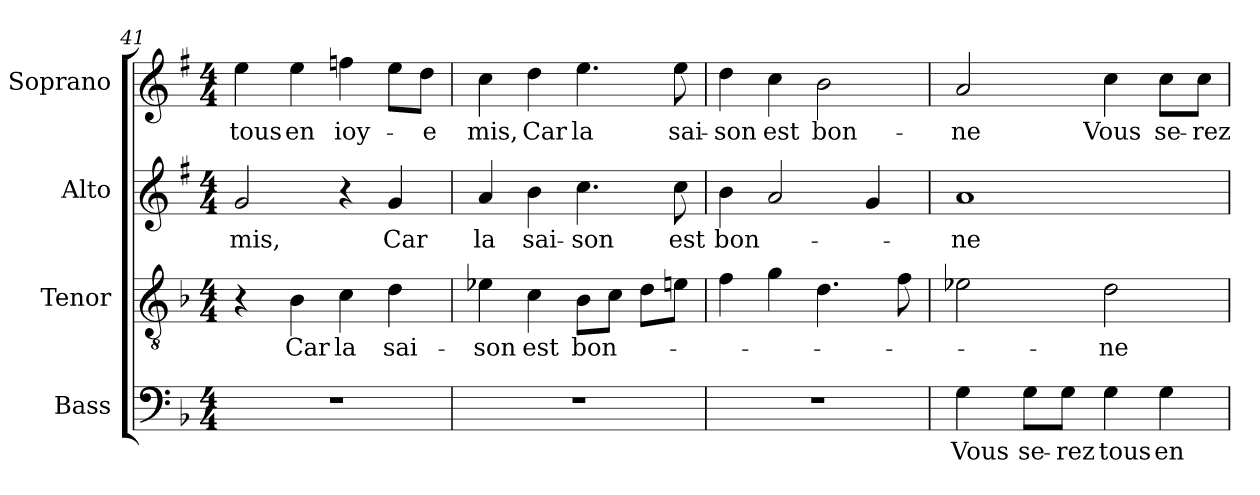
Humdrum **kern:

**kern	**text	**kern	**text	**kern	**text	**kern	**text
*part4	*part4	*part3	*part3	*part2	*part2	*part1	*part1
*staff4	*staff4	*staff3	*staff3	*staff2	*staff2	*staff1	*staff1
*I"Bass	*	*I"Tenor	*	*I"Alto	*	*I"Soprano	*
*I'Bass	*	*I'Tenor	*	*I'Alto	*	*I'Soprano	*
*clefF4	*	*clefGv2	*	*clefG2	*	*clefG2	*
*	*	*	*	*ITrd1c2	*	*ITrd1c2	*
*k[b-]	*	*k[b-]	*	*k[b-]	*	*k[b-]	*
*d:	*	*d:	*	*d:	*	*d:	*
*M4/4	*	*M4/4	*	*M4/4	*	*M4/4	*
=41	=41	=41	=41	=41	=41	=41	=41
!	!	!	!	!	!LO:LY:b:color=#000000	!	!
!	!	!	!	!	!	!	!LO:LY:b:color=#000000
1r	.	4r	.	2fi/	mis,	4ddi\	tous
!	!	!	!LO:LY:b:color=#000000	!	!	!	!
!	!	!	!	!	!	!	!LO:LY:b:color=#000000
.	.	4B-i\	Car	.	.	4ddi\	en
!	!	!	!LO:LY:b:color=#000000	!	!	!	!
!	!	!	!	!	!	!	!LO:LY:b:color=#000000
.	.	4ci\	la	4r	.	4ee-Xi\	ioy-
!	!	!	!LO:LY:b:color=#000000	!	!	!	!
!	!	!	!	!	!LO:LY:b:color=#000000	!	!
.	.	4di\	sai-	4fi/	Car	8ddi\L	.
!	!	!	!	!	!	!	!LO:LY:b:color=#000000
.	.	.	.	.	.	8cci\J	-e
=42	=42	=42	=42	=42	=42	=42	=42
!	!	!	!LO:LY:b:color=#000000	!	!	!	!
!	!	!	!	!	!LO:LY:b:color=#000000	!	!
!	!	!	!	!	!	!	!LO:LY:b:color=#000000
1r	.	4e-Xi\	-son	4gi/	la	4b-i\	mis,
!	!	!	!LO:LY:b:color=#000000	!	!	!	!
!	!	!	!	!	!LO:LY:b:color=#000000	!	!
!	!	!	!	!	!	!	!LO:LY:b:color=#000000
.	.	4ci\	est	4ai\	sai-	4cci\	Car
!	!	!	!LO:LY:b:color=#000000	!	!	!	!
!	!	!	!	!	!LO:LY:b:color=#000000	!	!
!	!	!	!	!	!	!	!LO:LY:b:color=#000000
.	.	8B-i\L	bon-	4.b-i\	-son	4.ddi\	la
.	.	8ci\J	.	.	.	.	.
.	.	8di\L	.	.	.	.	.
!	!	!	!	!	!LO:LY:b:color=#000000	!	!
!	!	!	!	!	!	!	!LO:LY:b:color=#000000
.	.	8eni\J	.	8b-i\	est	8ddi\	sai-
!!LO:LB:g=z
=43	=43	=43	=43	=43	=43	=43	=43
!	!	!	!	!	!LO:LY:b:color=#000000	!	!
!	!	!	!	!	!	!	!LO:LY:b:color=#000000
1r	.	4fi\	.	4ai\	bon-	4cci\	-son
!	!	!	!	!	!	!	!LO:LY:b:color=#000000
.	.	4gi\	.	2gi/	.	4b-i\	est
!	!	!	!	!	!	!	!LO:LY:b:color=#000000
.	.	4.di\	.	.	.	2ai\	bon-
.	.	.	.	4fi/	.	.	.
.	.	8fi\	.	.	.	.	.
=44	=44	=44	=44	=44	=44	=44	=44
!	!LO:LY:b:color=#000000	!	!	!	!	!	!
!	!	!	!	!	!LO:LY:b:color=#000000	!	!
!	!	!	!	!	!	!	!LO:LY:b:color=#000000
4Gi\	Vous	2e-Xi\	.	1gi	-ne	2gi/	-ne
!	!LO:LY:b:color=#000000	!	!	!	!	!	!
8Gi\L	se-	.	.	.	.	.	.
!	!LO:LY:b:color=#000000	!	!	!	!	!	!
8Gi\J	-rez	.	.	.	.	.	.
!	!LO:LY:b:color=#000000	!	!	!	!	!	!
!	!	!	!LO:LY:b:color=#000000	!	!	!	!
!	!	!	!	!	!	!	!LO:LY:b:color=#000000
4Gi\	tous	2di\	-ne	.	.	4b-i\	Vous
!	!LO:LY:b:color=#000000	!	!	!	!	!	!
!	!	!	!	!	!	!	!LO:LY:b:color=#000000
4Gi\	en	.	.	.	.	8b-i\L	se-
!	!	!	!	!	!	!	!LO:LY:b:color=#000000
.	.	.	.	.	.	8b-i\J	-rez
=	=	=	=	=	=	=	=
*-	*-	*-	*-	*-	*-	*-	*-
